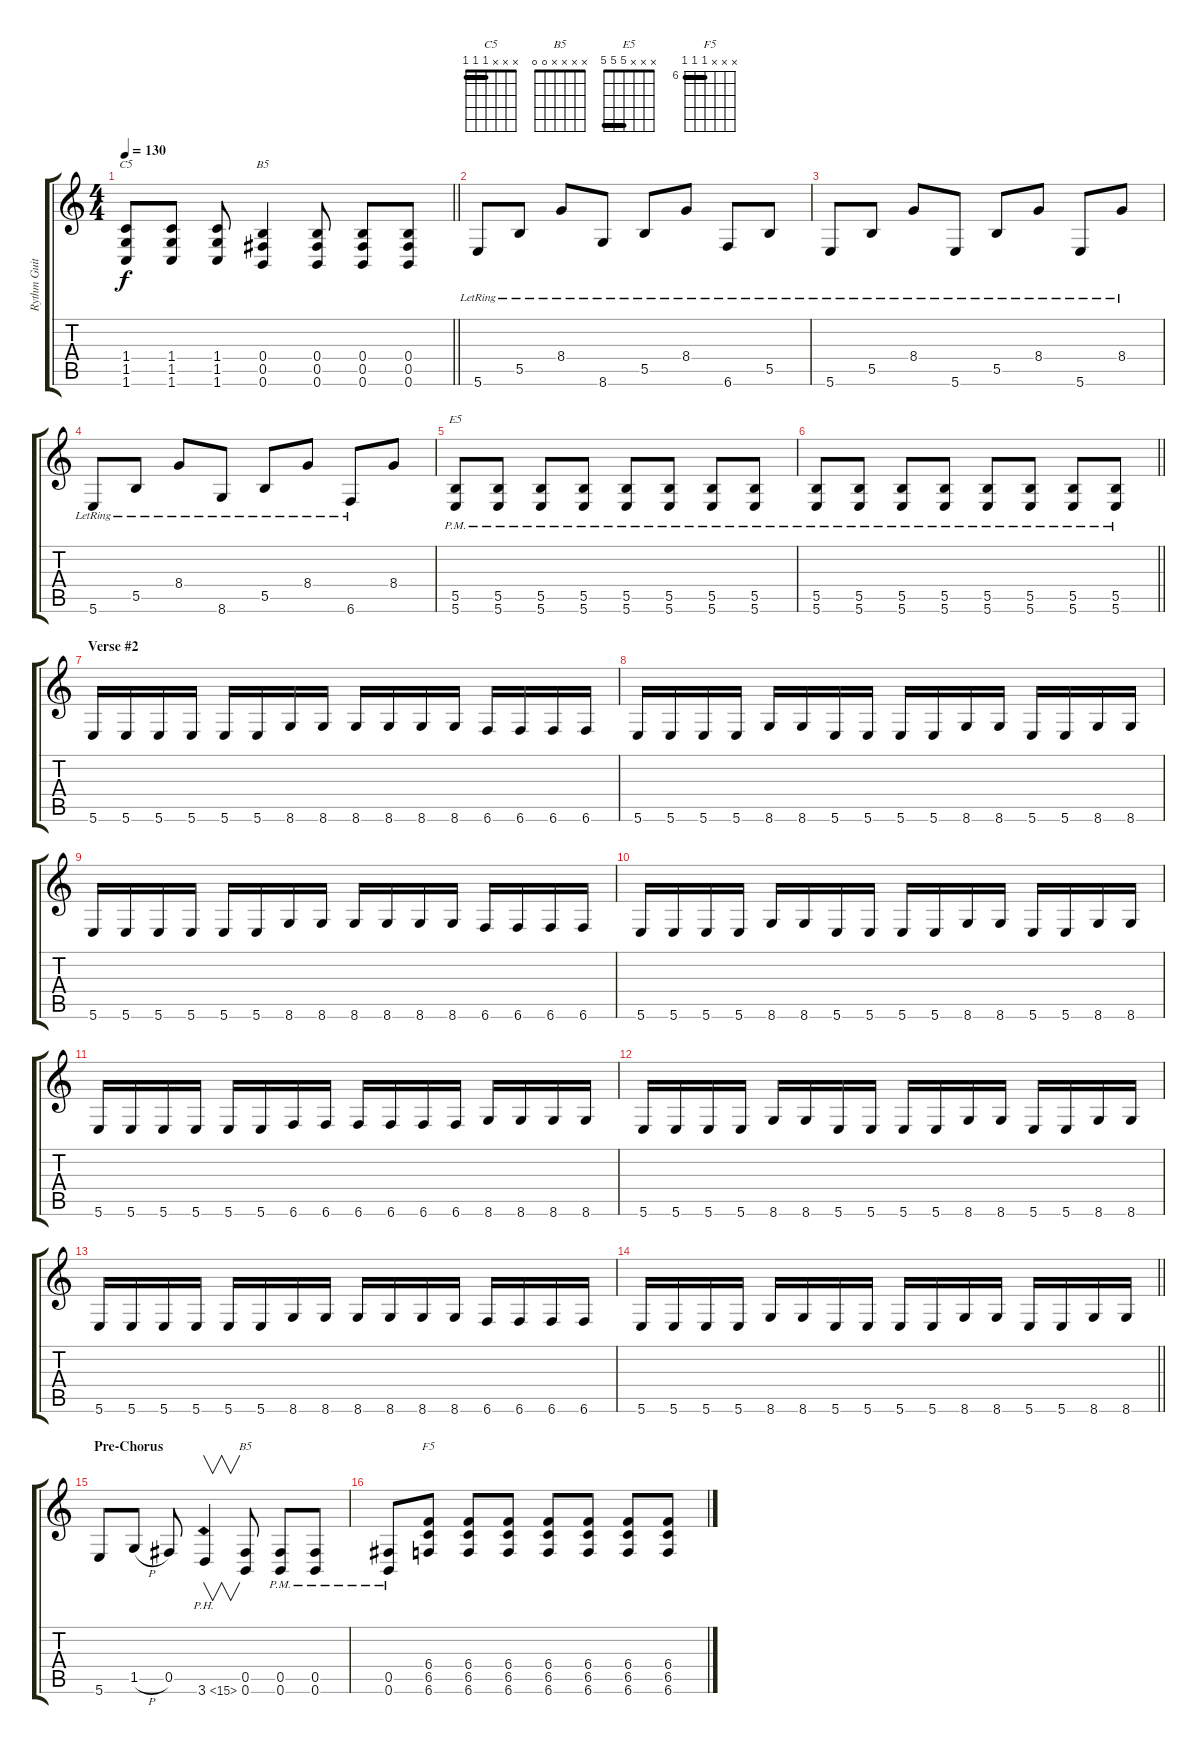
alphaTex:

\track ("Rythm Guitar" "Rythm Guit") {instrument overdrivenguitar}
\staff {score tabs}
\tuning (Db4 Ab3 E3 B2 Gb2 B1) {hide}
\chord ("C5" x x x 1 1 1) {barre 1}
\chord ("B5" x x x 0 0 0)
\chord ("E5" x x x 5 5 5) {barre 5}
\chord ("B5" x x x x 0 0)
\chord ("F5" x x x 6 6 6) {firstfret 6 barre 6}
\ts (4 4)
\tempo 130
\clef g2
\barLineRight lightlight
\ks c
(1.4 1.5 1.6).8{ch "C5" dy f} (1.4 1.5 1.6).8 (1.4 1.5 1.6).8 (0.4 0.5 0.6).4{ch "B5"} (0.4 0.5 0.6).8 (0.4 0.5 0.6).8 (0.4 0.5 0.6).8 |
5.6{lr}.8 5.5{lr}.8 8.4{lr}.8 8.6{lr}.8 5.5{lr}.8 8.4{lr}.8 6.6{lr}.8 5.5{lr}.8 |
5.6{lr}.8 5.5{lr}.8 8.4{lr}.8 5.6{lr}.8 5.5{lr}.8 8.4{lr}.8 5.6{lr}.8 8.4{lr}.8 |
5.6{lr}.8 5.5{lr}.8 8.4{lr}.8 8.6{lr}.8 5.5{lr}.8 8.4{lr}.8 6.6{lr}.8 8.4.8 |
(5.5{pm} 5.6{pm}).8{ch "E5"} (5.5{pm} 5.6{pm}).8 (5.5{pm} 5.6{pm}).8 (5.5{pm} 5.6{pm}).8 (5.5{pm} 5.6{pm}).8 (5.5{pm} 5.6{pm}).8 (5.5{pm} 5.6{pm}).8 (5.5{pm} 5.6{pm}).8 |
\barLineRight lightlight
(5.5{pm} 5.6{pm}).8 (5.5{pm} 5.6{pm}).8 (5.5{pm} 5.6{pm}).8 (5.5{pm} 5.6{pm}).8 (5.5{pm} 5.6{pm}).8 (5.5{pm} 5.6{pm}).8 (5.5{pm} 5.6{pm}).8 (5.5{pm} 5.6{pm}).8 |
\section ("" "Verse #2")
5.6.16 5.6.16 5.6.16 5.6.16 5.6.16 5.6.16 8.6.16 8.6.16 8.6.16 8.6.16 8.6.16 8.6.16 6.6.16 6.6.16 6.6.16 6.6.16 |
5.6.16 5.6.16 5.6.16 5.6.16 8.6.16 8.6.16 5.6.16 5.6.16 5.6.16 5.6.16 8.6.16 8.6.16 5.6.16 5.6.16 8.6.16 8.6.16 |
5.6.16 5.6.16 5.6.16 5.6.16 5.6.16 5.6.16 8.6.16 8.6.16 8.6.16 8.6.16 8.6.16 8.6.16 6.6.16 6.6.16 6.6.16 6.6.16 |
5.6.16 5.6.16 5.6.16 5.6.16 8.6.16 8.6.16 5.6.16 5.6.16 5.6.16 5.6.16 8.6.16 8.6.16 5.6.16 5.6.16 8.6.16 8.6.16 |
5.6.16 5.6.16 5.6.16 5.6.16 5.6.16 5.6.16 6.6.16 6.6.16 6.6.16 6.6.16 6.6.16 6.6.16 8.6.16 8.6.16 8.6.16 8.6.16 |
5.6.16 5.6.16 5.6.16 5.6.16 8.6.16 8.6.16 5.6.16 5.6.16 5.6.16 5.6.16 8.6.16 8.6.16 5.6.16 5.6.16 8.6.16 8.6.16 |
5.6.16 5.6.16 5.6.16 5.6.16 5.6.16 5.6.16 8.6.16 8.6.16 8.6.16 8.6.16 8.6.16 8.6.16 6.6.16 6.6.16 6.6.16 6.6.16 |
\barLineRight lightlight
5.6.16 5.6.16 5.6.16 5.6.16 8.6.16 8.6.16 5.6.16 5.6.16 5.6.16 5.6.16 8.6.16 8.6.16 5.6.16 5.6.16 8.6.16 8.6.16 |
\section ("" "Pre-Chorus")
5.6.8 1.5{h}.8 0.5.8 3.6{ph 12}.4{v} (0.5 0.6).8{ch "B5"} (0.5{pm} 0.6{pm}).8 (0.5{pm} 0.6{pm}).8 |
(0.5{pm} 0.6).8 (6.4 6.5 6.6).8{ch "F5"} (6.4 6.5 6.6).8 (6.4 6.5 6.6).8 (6.4 6.5 6.6).8 (6.4 6.5 6.6).8 (6.4 6.5 6.6).8 (6.4 6.5 6.6).8
